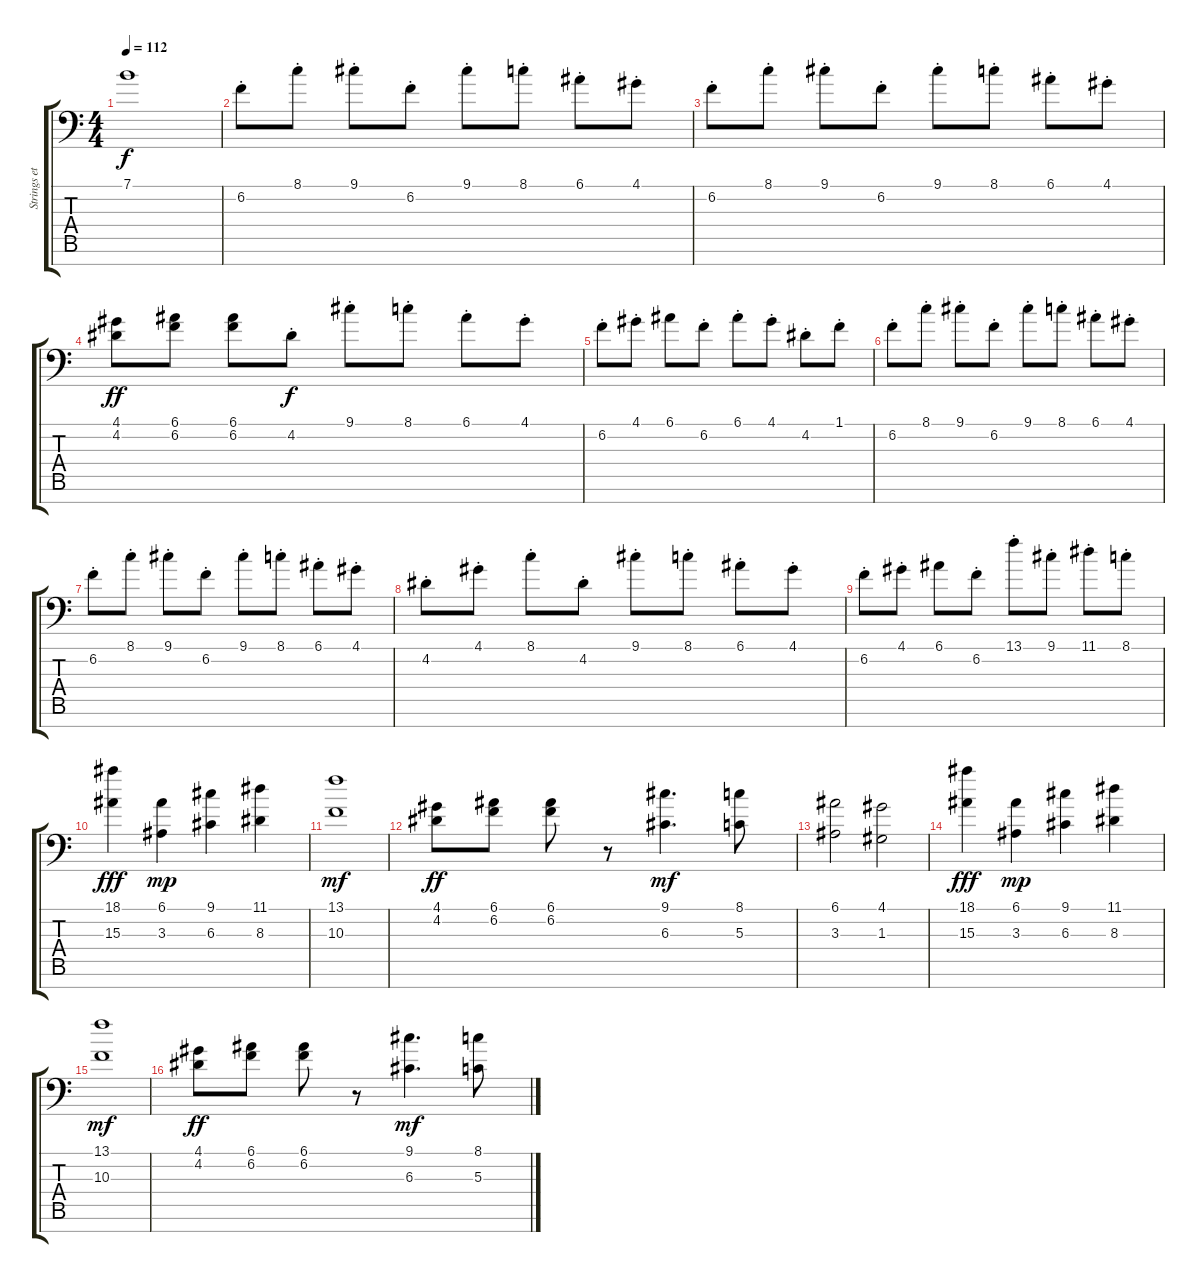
\track ("Strings etc." "Strings et") {instrument stringensemble1}
\staff {score tabs}
\tuning (E4 B3 G3 D3 A2 E2 C-1) {hide}
\ts (4 4)
\tempo 112
\clef f4
\ks c
7.1.1{dy f} |
6.2{st}.8{volume 11 balance 13 instrument stringensemble1} 8.1{st}.8 9.1{st}.8 6.2{st}.8 9.1{st}.8 8.1{st}.8 6.1{st}.8 4.1{st}.8 |
6.2{st}.8 8.1{st}.8 9.1{st}.8 6.2{st}.8 9.1{st}.8 8.1{st}.8 6.1{st}.8 4.1{st}.8 |
(4.1 4.2).8{dy ff balance 5 instrument choiraahs} (6.1 6.2).8 (6.1 6.2).8 4.2{st}.8{dy f balance 13 instrument stringensemble1} 9.1{st}.8 8.1{st}.8 6.1{st}.8 4.1{st}.8 |
6.2{st}.8 4.1{st}.8 6.1.8 6.2{st}.8 6.1{st}.8 4.1{st}.8 4.2{st}.8 1.1{st}.8 |
6.2{st}.8 8.1{st}.8 9.1{st}.8 6.2{st}.8 9.1{st}.8 8.1{st}.8 6.1{st}.8 4.1{st}.8 |
6.2{st}.8 8.1{st}.8 9.1{st}.8 6.2{st}.8 9.1{st}.8 8.1{st}.8 6.1{st}.8 4.1{st}.8 |
4.2{st}.8 4.1{st}.8 8.1{st}.8 4.2{st}.8 9.1{st}.8 8.1{st}.8 6.1{st}.8 4.1{st}.8 |
6.2{st}.8 4.1{st}.8 6.1.8 6.2{st}.8 13.1{st}.8 9.1{st}.8 11.1{st}.8 8.1{st}.8 |
(18.1 15.3).4{dy fff balance 4 instrument choiraahs} (6.1 3.3).4{dy mp balance 13} (9.1 6.3).4 (11.1 8.3).4 |
(13.1 10.3).1{dy mf} |
(4.1 4.2).8{dy ff balance 5} (6.1 6.2).8 (6.1 6.2).8 r.8 (9.1 6.3).4{d dy mf balance 13} (8.1 5.3).8 |
(6.1 3.3).2 (4.1 1.3).2 |
(18.1 15.3).4{dy fff balance 4 instrument choiraahs} (6.1 3.3).4{dy mp balance 13} (9.1 6.3).4 (11.1 8.3).4 |
(13.1 10.3).1{dy mf} |
(4.1 4.2).8{dy ff balance 5} (6.1 6.2).8 (6.1 6.2).8 r.8 (9.1 6.3).4{d dy mf balance 13} (8.1 5.3).8
